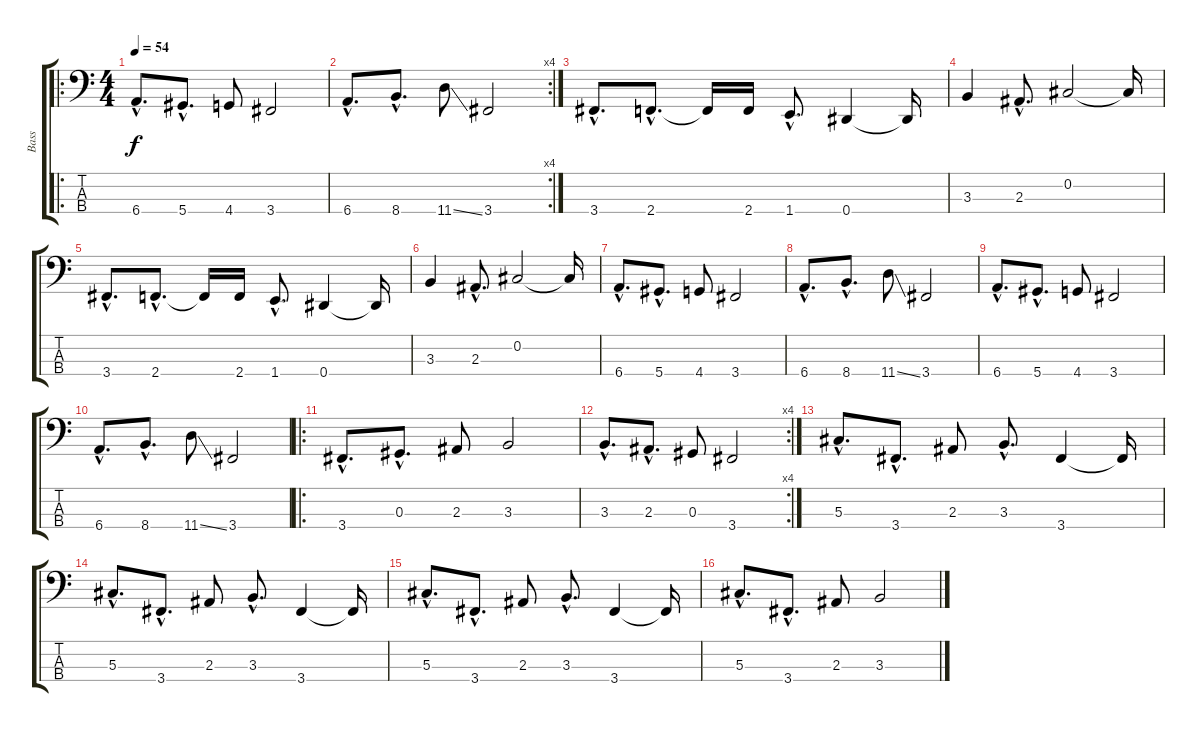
\track ("Bass" "Bass") {instrument electricbasspick}
\staff {score tabs}
\tuning (Gb2 Db2 Ab1 Eb1) {hide}
\ro
\ts (4 4)
\tempo 54
\clef f4
\ks c
6.4{hac}.8{d dy f instrument electricbasspick} 5.4{hac}.8{d} 4.4.8 3.4.2 |
\rc 4
6.4{hac}.8{d} 8.4{hac}.8{d} 11.4{ss}.8 3.4.2 |
3.4{hac}.8{d} 2.4{hac}.8{d} 2.4{t}.16 2.4.16 1.4{hac}.8{d} 0.4.4 0.4{t}.16 |
3.3.4 2.3{hac}.8{d} 0.2.2 0.2{t}.16 |
3.4{hac}.8{d} 2.4{hac}.8{d} 2.4{t}.16 2.4.16 1.4{hac}.8{d} 0.4.4 0.4{t}.16 |
3.3.4 2.3{hac}.8{d} 0.2.2 0.2{t}.16 |
6.4{hac}.8{d} 5.4{hac}.8{d} 4.4.8 3.4.2 |
6.4{hac}.8{d} 8.4{hac}.8{d} 11.4{ss}.8 3.4.2 |
6.4{hac}.8{d} 5.4{hac}.8{d} 4.4.8 3.4.2 |
6.4{hac}.8{d} 8.4{hac}.8{d} 11.4{ss}.8 3.4.2 |
\ro
3.4{hac}.8{d} 0.3{hac}.8{d} 2.3.8 3.3.2 |
\rc 4
3.3{hac}.8{d} 2.3{hac}.8{d} 0.3.8 3.4.2 |
5.3{hac}.8{d} 3.4{hac}.8{d} 2.3.8 3.3{hac}.8{d} 3.4.4 3.4{t}.16 |
5.3{hac}.8{d} 3.4{hac}.8{d} 2.3.8 3.3{hac}.8{d} 3.4.4 3.4{t}.16 |
5.3{hac}.8{d} 3.4{hac}.8{d} 2.3.8 3.3{hac}.8{d} 3.4.4 3.4{t}.16 |
5.3{hac}.8{d} 3.4{hac}.8{d} 2.3.8 3.3.2
